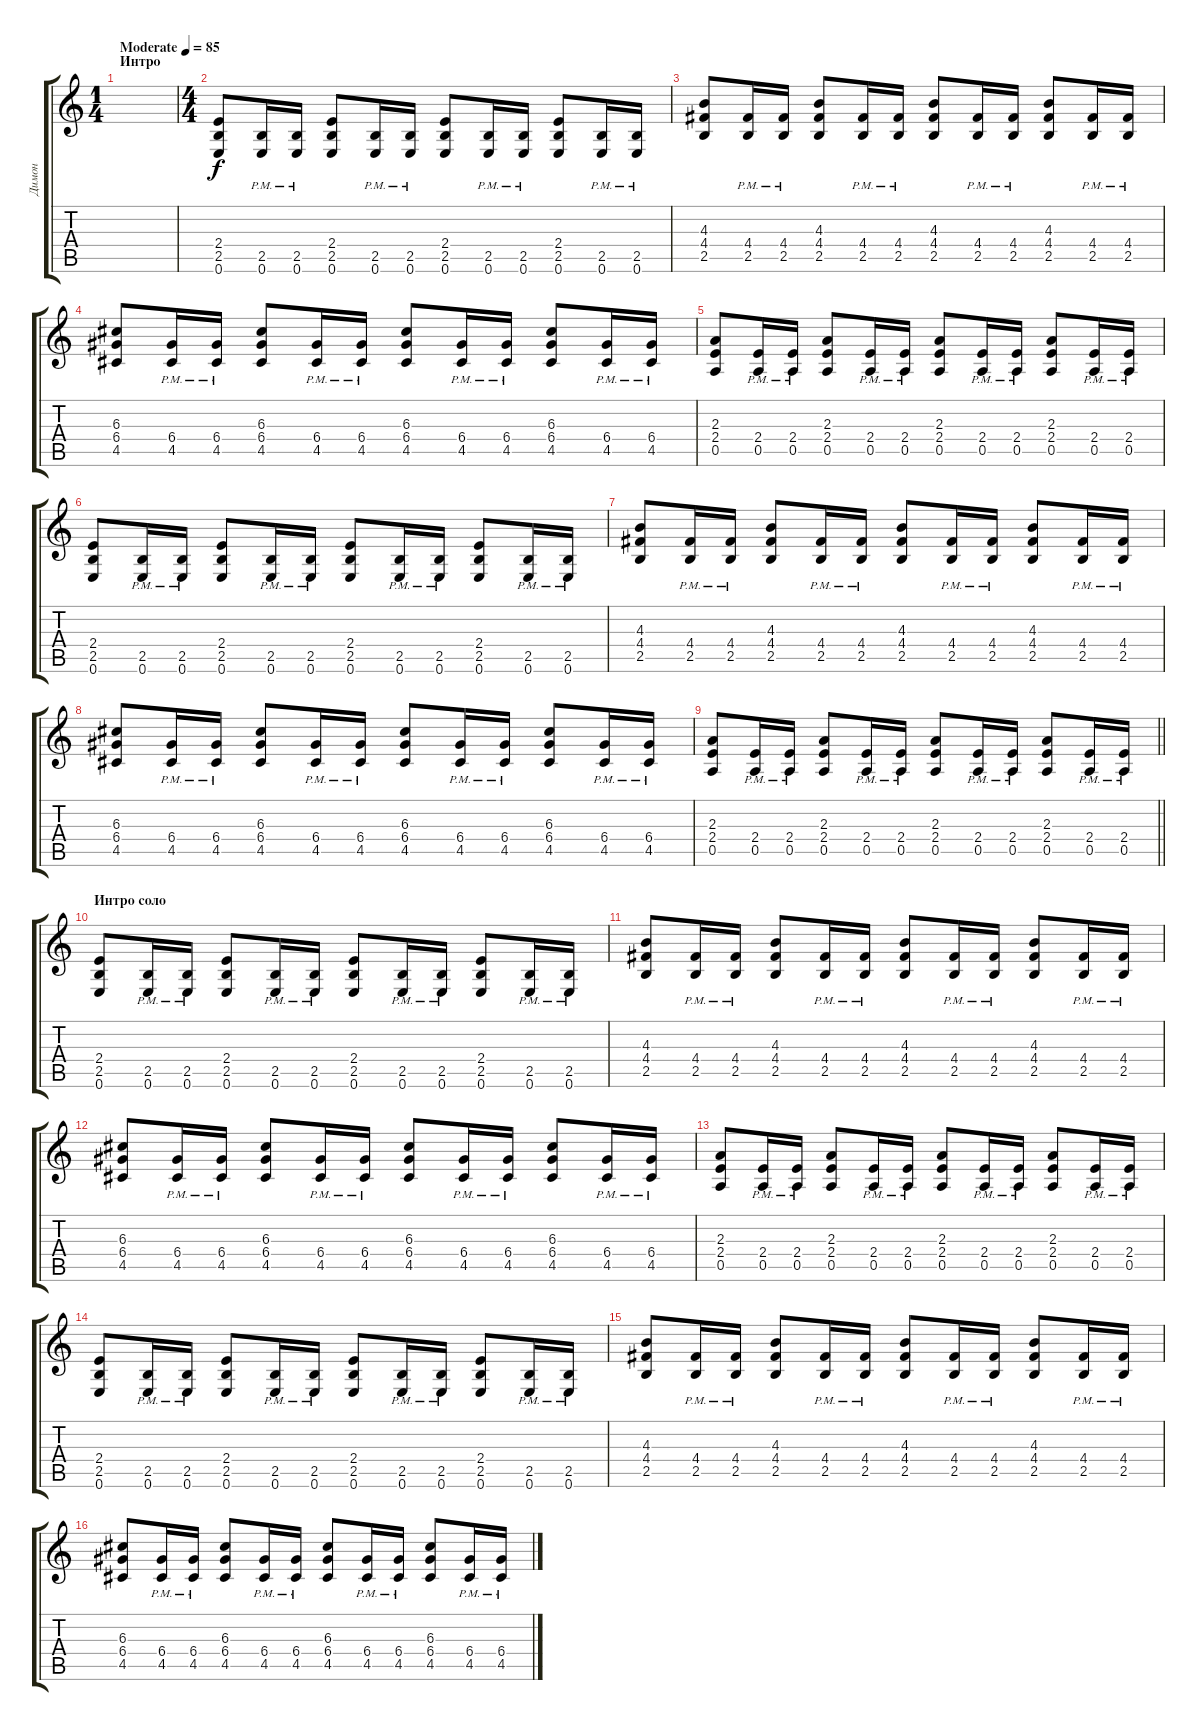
\track ("Димон" "Димон") {instrument distortionguitar}
\staff {score tabs}
\tuning (E4 B3 G3 D3 A2 E2) {hide}
\ts (1 4)
\section ("" "Интро")
\tempo (85 "Moderate")
\clef g2
\ks c
|
\ts (4 4)
(2.4 2.5 0.6).8 (2.5{pm} 0.6{pm}).16 (2.5{pm} 0.6{pm}).16 (2.4 2.5 0.6).8 (2.5{pm} 0.6{pm}).16 (2.5{pm} 0.6{pm}).16 (2.4 2.5 0.6).8 (2.5{pm} 0.6{pm}).16 (2.5{pm} 0.6{pm}).16 (2.4 2.5 0.6).8 (2.5{pm} 0.6{pm}).16 (2.5{pm} 0.6{pm}).16 |
(4.3 4.4 2.5).8 (4.4{pm} 2.5{pm}).16 (4.4{pm} 2.5{pm}).16 (4.3 4.4 2.5).8 (4.4{pm} 2.5{pm}).16 (4.4{pm} 2.5{pm}).16 (4.3 4.4 2.5).8 (4.4{pm} 2.5{pm}).16 (4.4{pm} 2.5{pm}).16 (4.3 4.4 2.5).8 (4.4{pm} 2.5{pm}).16 (4.4{pm} 2.5{pm}).16 |
(6.3 6.4 4.5).8 (6.4{pm} 4.5{pm}).16 (6.4{pm} 4.5{pm}).16 (6.3 6.4 4.5).8 (6.4{pm} 4.5{pm}).16 (6.4{pm} 4.5{pm}).16 (6.3 6.4 4.5).8 (6.4{pm} 4.5{pm}).16 (6.4{pm} 4.5{pm}).16 (6.3 6.4 4.5).8 (6.4{pm} 4.5{pm}).16 (6.4{pm} 4.5{pm}).16 |
(2.3 2.4 0.5).8 (2.4{pm} 0.5{pm}).16 (2.4{pm} 0.5{pm}).16 (2.3 2.4 0.5).8 (2.4{pm} 0.5{pm}).16 (2.4{pm} 0.5{pm}).16 (2.3 2.4 0.5).8 (2.4{pm} 0.5{pm}).16 (2.4{pm} 0.5{pm}).16 (2.3 2.4 0.5).8 (2.4{pm} 0.5{pm}).16 (2.4{pm} 0.5{pm}).16 |
(2.4 2.5 0.6).8 (2.5{pm} 0.6{pm}).16 (2.5{pm} 0.6{pm}).16 (2.4 2.5 0.6).8 (2.5{pm} 0.6{pm}).16 (2.5{pm} 0.6{pm}).16 (2.4 2.5 0.6).8 (2.5{pm} 0.6{pm}).16 (2.5{pm} 0.6{pm}).16 (2.4 2.5 0.6).8 (2.5{pm} 0.6{pm}).16 (2.5{pm} 0.6{pm}).16 |
(4.3 4.4 2.5).8 (4.4{pm} 2.5{pm}).16 (4.4{pm} 2.5{pm}).16 (4.3 4.4 2.5).8 (4.4{pm} 2.5{pm}).16 (4.4{pm} 2.5{pm}).16 (4.3 4.4 2.5).8 (4.4{pm} 2.5{pm}).16 (4.4{pm} 2.5{pm}).16 (4.3 4.4 2.5).8 (4.4{pm} 2.5{pm}).16 (4.4{pm} 2.5{pm}).16 |
(6.3 6.4 4.5).8 (6.4{pm} 4.5{pm}).16 (6.4{pm} 4.5{pm}).16 (6.3 6.4 4.5).8 (6.4{pm} 4.5{pm}).16 (6.4{pm} 4.5{pm}).16 (6.3 6.4 4.5).8 (6.4{pm} 4.5{pm}).16 (6.4{pm} 4.5{pm}).16 (6.3 6.4 4.5).8 (6.4{pm} 4.5{pm}).16 (6.4{pm} 4.5{pm}).16 |
\barLineRight lightlight
(2.3 2.4 0.5).8 (2.4{pm} 0.5{pm}).16 (2.4{pm} 0.5{pm}).16 (2.3 2.4 0.5).8 (2.4{pm} 0.5{pm}).16 (2.4{pm} 0.5{pm}).16 (2.3 2.4 0.5).8 (2.4{pm} 0.5{pm}).16 (2.4{pm} 0.5{pm}).16 (2.3 2.4 0.5).8 (2.4{pm} 0.5{pm}).16 (2.4{pm} 0.5{pm}).16 |
\section ("" "Интро соло")
(2.4 2.5 0.6).8 (2.5{pm} 0.6{pm}).16 (2.5{pm} 0.6{pm}).16 (2.4 2.5 0.6).8 (2.5{pm} 0.6{pm}).16 (2.5{pm} 0.6{pm}).16 (2.4 2.5 0.6).8 (2.5{pm} 0.6{pm}).16 (2.5{pm} 0.6{pm}).16 (2.4 2.5 0.6).8 (2.5{pm} 0.6{pm}).16 (2.5{pm} 0.6{pm}).16 |
(4.3 4.4 2.5).8 (4.4{pm} 2.5{pm}).16 (4.4{pm} 2.5{pm}).16 (4.3 4.4 2.5).8 (4.4{pm} 2.5{pm}).16 (4.4{pm} 2.5{pm}).16 (4.3 4.4 2.5).8 (4.4{pm} 2.5{pm}).16 (4.4{pm} 2.5{pm}).16 (4.3 4.4 2.5).8 (4.4{pm} 2.5{pm}).16 (4.4{pm} 2.5{pm}).16 |
(6.3 6.4 4.5).8 (6.4{pm} 4.5{pm}).16 (6.4{pm} 4.5{pm}).16 (6.3 6.4 4.5).8 (6.4{pm} 4.5{pm}).16 (6.4{pm} 4.5{pm}).16 (6.3 6.4 4.5).8 (6.4{pm} 4.5{pm}).16 (6.4{pm} 4.5{pm}).16 (6.3 6.4 4.5).8 (6.4{pm} 4.5{pm}).16 (6.4{pm} 4.5{pm}).16 |
(2.3 2.4 0.5).8 (2.4{pm} 0.5{pm}).16 (2.4{pm} 0.5{pm}).16 (2.3 2.4 0.5).8 (2.4{pm} 0.5{pm}).16 (2.4{pm} 0.5{pm}).16 (2.3 2.4 0.5).8 (2.4{pm} 0.5{pm}).16 (2.4{pm} 0.5{pm}).16 (2.3 2.4 0.5).8 (2.4{pm} 0.5{pm}).16 (2.4{pm} 0.5{pm}).16 |
(2.4 2.5 0.6).8 (2.5{pm} 0.6{pm}).16 (2.5{pm} 0.6{pm}).16 (2.4 2.5 0.6).8 (2.5{pm} 0.6{pm}).16 (2.5{pm} 0.6{pm}).16 (2.4 2.5 0.6).8 (2.5{pm} 0.6{pm}).16 (2.5{pm} 0.6{pm}).16 (2.4 2.5 0.6).8 (2.5{pm} 0.6{pm}).16 (2.5{pm} 0.6{pm}).16 |
(4.3 4.4 2.5).8 (4.4{pm} 2.5{pm}).16 (4.4{pm} 2.5{pm}).16 (4.3 4.4 2.5).8 (4.4{pm} 2.5{pm}).16 (4.4{pm} 2.5{pm}).16 (4.3 4.4 2.5).8 (4.4{pm} 2.5{pm}).16 (4.4{pm} 2.5{pm}).16 (4.3 4.4 2.5).8 (4.4{pm} 2.5{pm}).16 (4.4{pm} 2.5{pm}).16 |
(6.3 6.4 4.5).8 (6.4{pm} 4.5{pm}).16 (6.4{pm} 4.5{pm}).16 (6.3 6.4 4.5).8 (6.4{pm} 4.5{pm}).16 (6.4{pm} 4.5{pm}).16 (6.3 6.4 4.5).8 (6.4{pm} 4.5{pm}).16 (6.4{pm} 4.5{pm}).16 (6.3 6.4 4.5).8 (6.4{pm} 4.5{pm}).16 (6.4{pm} 4.5{pm}).16
